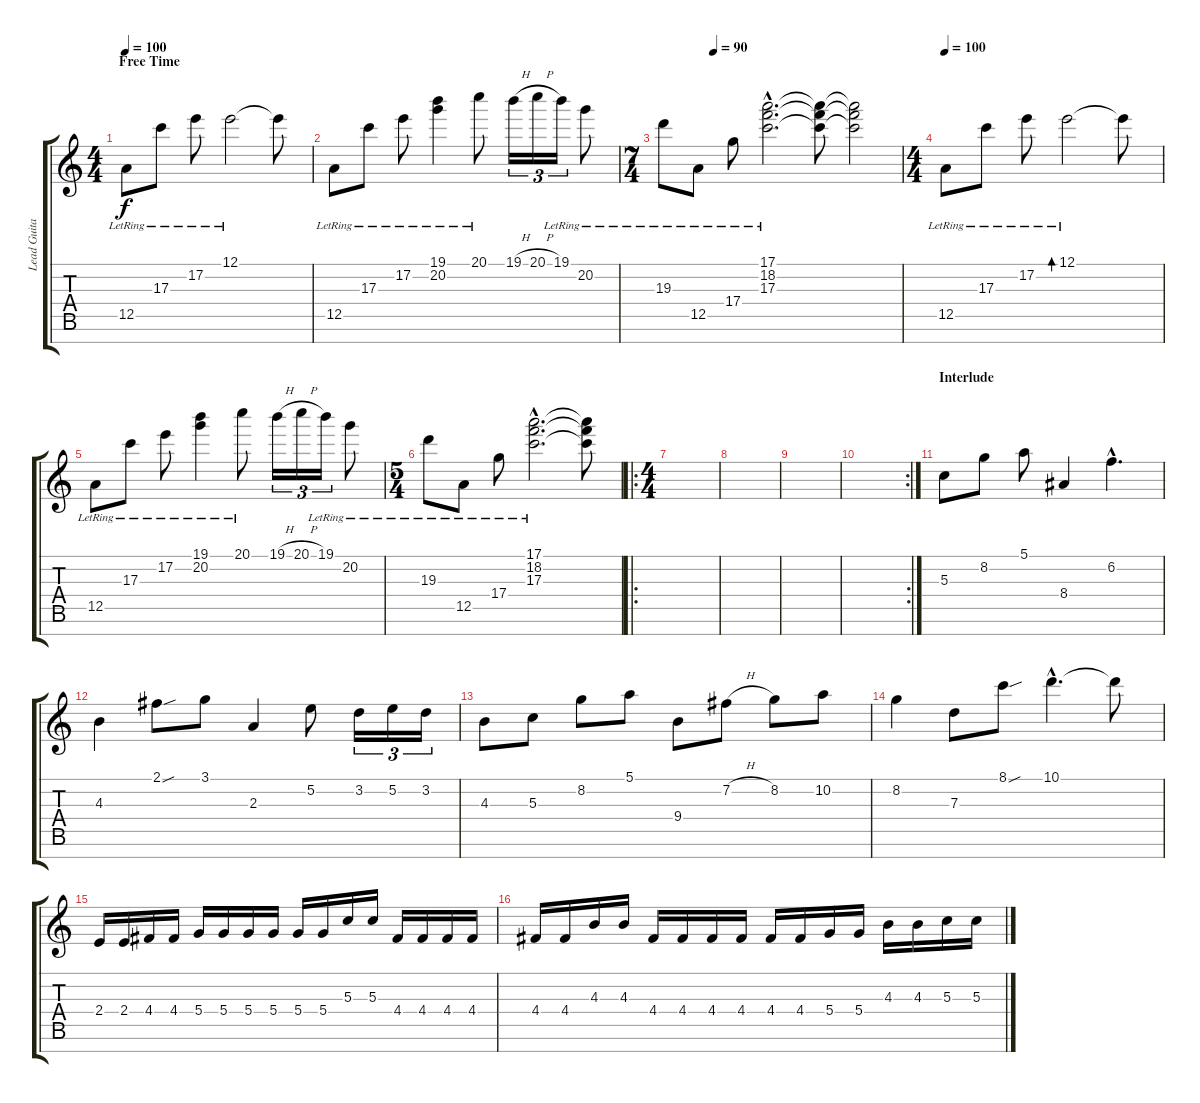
\track ("Lead Guitar" "Lead Guita") {instrument overdrivenguitar}
\staff {score tabs}
\tuning (E4 B3 G3 D3 A2 E2 B1) {hide}
\ts (4 4)
\section ("" "Free Time")
\tempo 100
\clef g2
\ks c
12.5{lr}.8{dy f volume 13 instrument ocarina} 17.3{lr}.8 17.2{lr}.8 12.1{lr}.2 12.1{t}.8 |
12.5{lr}.8 17.3{lr}.8 17.2{lr}.8 (19.1{lr} 20.2{lr}).4 20.1{lr}.8 19.1{h}.16{tu (3 2)} 20.1{h}.16{tu (3 2)} 19.1{lr}.16{tu (3 2)} 20.2{lr}.8 |
\ts (7 4)
\tempo (90 0.21428571428571427)
19.3{lr}.8 12.5{lr}.8 17.4{lr}.8 (17.1{hac lr} 18.2{hac lr} 17.3{hac lr}).2{d} (17.1{t} 18.2{t} 17.3{t}).8 (17.1{t} 18.2{t} 17.3{t}).2 |
\ts (4 4)
\tempo 100
12.5{lr}.8{instrument ocarina} 17.3{lr}.8 17.2{lr}.8 12.1{lr}.2{bd 480} 12.1{t}.8 |
12.5{lr}.8 17.3{lr}.8 17.2{lr}.8 (19.1{lr} 20.2{lr}).4 20.1{lr}.8 19.1{h}.16{tu (3 2)} 20.1{h}.16{tu (3 2)} 19.1{lr}.16{tu (3 2)} 20.2{lr}.8 |
\ts (5 4)
19.3{lr}.8 12.5{lr}.8 17.4{lr}.8 (17.1{hac lr} 18.2{hac lr} 17.3{hac lr}).2{d} (17.1{t} 18.2{t} 17.3{t}).8 |
\ro
\ts (4 4)
|
|
|
\rc 2
|
\section ("" "Interlude")
5.3.8{instrument overdrivenguitar} 8.2.8 5.1.8 8.4.4 6.2{hac}.4{d} |
4.3.4 2.1{sou}.8 3.1.8 2.3.4 5.2.8 3.2.16{tu (3 2)} 5.2.16{tu (3 2)} 3.2.16{tu (3 2)} |
4.3.8 5.3.8 8.2.8 5.1.8 9.4.8 7.2{h}.8 8.2.8 10.2.8 |
8.2.4 7.3.8 8.1{sou}.8 10.1{hac}.4{d} 10.1{t}.8 |
2.4.16 2.4.16 4.4.16 4.4.16 5.4.16 5.4.16 5.4.16 5.4.16 5.4.16 5.4.16 5.3.16 5.3.16 4.4.16 4.4.16 4.4.16 4.4.16 |
4.4.16 4.4.16 4.3.16 4.3.16 4.4.16 4.4.16 4.4.16 4.4.16 4.4.16 4.4.16 5.4.16 5.4.16 4.3.16 4.3.16 5.3.16 5.3.16
